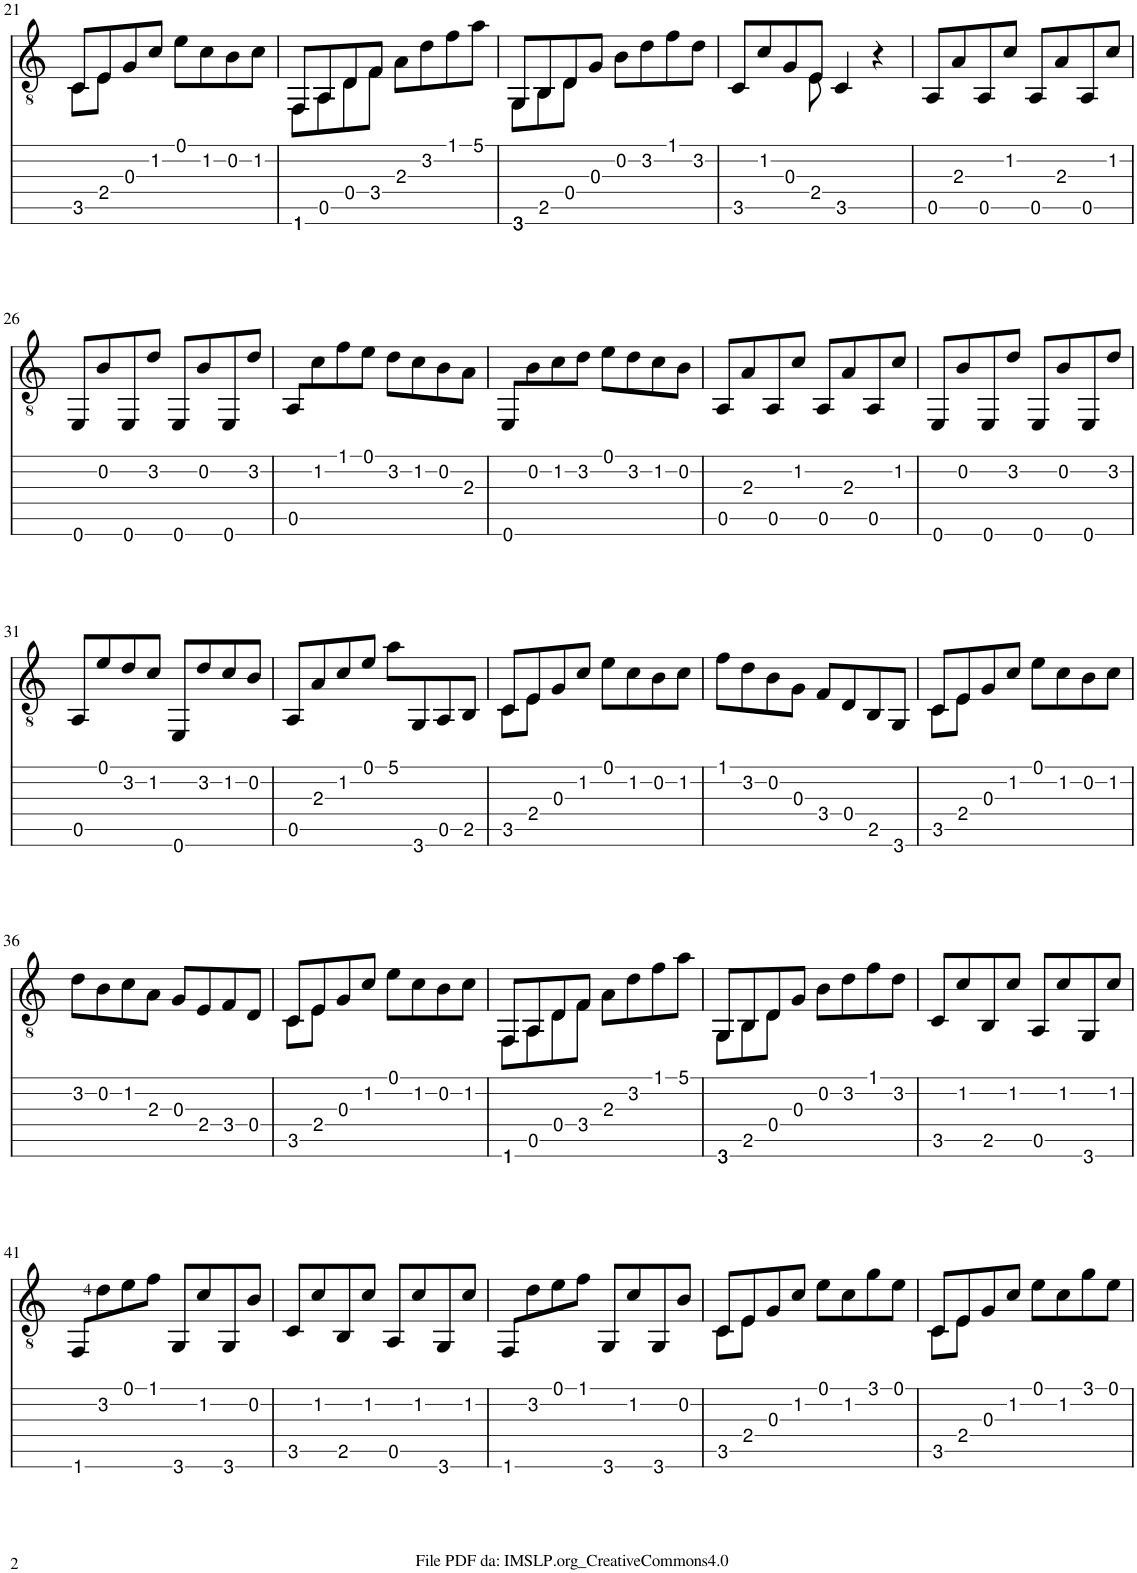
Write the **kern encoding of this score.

**kern	**kern
*part1	*part1
*staff2	*staff1
*I"Guitar	*
*I'Guit.	*
!!LO:PB:g=z
*	*clefGv2
*k[]	*k[]
*M4/4	*M4/4
*met(c)	*met(c)
=21	=21
*^	*^
8CL	8CL	8C/L	8C\L
8EJ	8EJ	8E/	8E\J
8GL	2.ryy	8G/	2.ryy
8cJ	.	8c/J	.
8eL	.	8e\L	.
8cJ	.	8c\	.
8BL	.	8B\	.
8cJ	.	8c\J	.
=22	=22	=22	=22
8FFL	8FFL	8FF/L	8FF\L
8AAJ	8AAJ	8AA/	8AA\
8DL	8DL	8D/	8D\
8FJ	8FJ	8F/J	8F\J
8AL	2ryy	8A\L	2ryy
8dJ	.	8d\	.
8fL	.	8f\	.
8aJ	.	8a\J	.
=23	=23	=23	=23
8GGL	8GG	8GG/L	8GG\L
8BBJ	8BBL	8BB/	8BB\
8DL	8DJ	8D/	8D\J
8GJ	2ryy	8G/J	2ryy
8BL	.	8B\L	.
8dJ	.	8d\	.
8fL	.	8f\	.
8dJ	8ryy	8d\J	8ryy
=24	=24	=24	=24
8CL	4.ryy	8C/L	4.ryy
8cJ	.	8c/	.
8GL	.	8G/	.
8EJ	8E	8E/J	8E\
4C	2ryy	4C/	2ryy
4r	.	4r	.
*v	*v	*	*
*	*v	*v
=25	=25
8AAL	8AA/L
8AJ	8A/
8AAL	8AA/
8cJ	8c/J
8AAL	8AA/L
8AJ	8A/
8AAL	8AA/
8cJ	8c/J
!!LO:LB:g=z
=26	=26
8EEL	8EE/L
8BJ	8B/
8EEL	8EE/
8dJ	8d/J
8EEL	8EE/L
8BJ	8B/
8EEL	8EE/
8dJ	8d/J
=27	=27
8AAL	8AA/L
8cJ	8c\
8fL	8f\
8eJ	8e\J
8dL	8d\L
8cJ	8c\
8BL	8B\
8AJ	8A\J
=28	=28
8EEL	8EE/L
8BJ	8B\
8cL	8c\
8dJ	8d\J
8eL	8e\L
8dJ	8d\
8cL	8c\
8BJ	8B\J
=29	=29
8AAL	8AA/L
8AJ	8A/
8AAL	8AA/
8cJ	8c/J
8AAL	8AA/L
8AJ	8A/
8AAL	8AA/
8cJ	8c/J
=30	=30
8EEL	8EE/L
8BJ	8B/
8EEL	8EE/
8dJ	8d/J
8EEL	8EE/L
8BJ	8B/
8EEL	8EE/
8dJ	8d/J
!!LO:LB:g=z
=31	=31
8AAL	8AA/L
8eJ	8e/
8dL	8d/
8cJ	8c/J
8EEL	8EE/L
8dJ	8d/
8cL	8c/
8BJ	8B/J
=32	=32
8AAL	8AA/L
8AJ	8A/
8cL	8c/
8eJ	8e/J
8aL	8a\L
8GGJ	8GG/
8AAL	8AA/
8BBJ	8BB/J
=33	=33
*^	*^
8CL	8CL	8C/L	8C\L
8EJ	8EJ	8E/	8E\J
8GL	2.ryy	8G/	2.ryy
8cJ	.	8c/J	.
8eL	.	8e\L	.
8cJ	.	8c\	.
8BL	.	8B\	.
8cJ	.	8c\J	.
*v	*v	*	*
*	*v	*v
=34	=34
8fL	8f\L
8dJ	8d\
8BL	8B\
8GJ	8G\J
8FL	8F/L
8DJ	8D/
8BBL	8BB/
8GGJ	8GG/J
=35	=35
*^	*^
8CL	8CL	8C/L	8C\L
8EJ	8EJ	8E/	8E\J
8GL	2.ryy	8G/	2.ryy
8cJ	.	8c/J	.
8eL	.	8e\L	.
8cJ	.	8c\	.
8BL	.	8B\	.
8cJ	.	8c\J	.
*v	*v	*	*
*	*v	*v
!!LO:LB:g=z
=36	=36
8dL	8d\L
8BJ	8B\
8cL	8c\
8AJ	8A\J
8GL	8G/L
8EJ	8E/
8FL	8F/
8DJ	8D/J
=37	=37
*^	*^
8CL	8CL	8C/L	8C\L
8EJ	8EJ	8E/	8E\J
8GL	2.ryy	8G/	2.ryy
8cJ	.	8c/J	.
8eL	.	8e\L	.
8cJ	.	8c\	.
8BL	.	8B\	.
8cJ	.	8c\J	.
=38	=38	=38	=38
8FFL	8FFL	8FF/L	8FF\L
8AAJ	8AAJ	8AA/	8AA\
8DL	8DL	8D/	8D\
8FJ	8FJ	8F/J	8F\J
8AL	2ryy	8A\L	2ryy
8dJ	.	8d\	.
8fL	.	8f\	.
8aJ	.	8a\J	.
=39	=39	=39	=39
8GGL	8GG	8GG/L	8GG\L
8BBJ	8BBL	8BB/	8BB\
8DL	8DJ	8D/	8D\J
8GJ	2ryy	8G/J	2ryy
8BL	.	8B\L	.
8dJ	.	8d\	.
8fL	.	8f\	.
8dJ	8ryy	8d\J	8ryy
*v	*v	*	*
*	*v	*v
=40	=40
8CL	8C/L
8cJ	8c/
8BBL	8BB/
8cJ	8c/J
8AAL	8AA/L
8cJ	8c/
8GGL	8GG/
8cJ	8c/J
!!LO:LB:g=z
=41	=41
8FFL	8FF/L
8dJ	8d\
8eL	8e\
8fJ	8f\J
8GGL	8GG/L
8cJ	8c/
8GGL	8GG/
8BJ	8B/J
=42	=42
8CL	8C/L
8cJ	8c/
8BBL	8BB/
8cJ	8c/J
8AAL	8AA/L
8cJ	8c/
8GGL	8GG/
8cJ	8c/J
=43	=43
8FFL	8FF/L
8dJ	8d\
8eL	8e\
8fJ	8f\J
8GGL	8GG/L
8cJ	8c/
8GGL	8GG/
8BJ	8B/J
=44	=44
*^	*^
8CL	8CL	8C/L	8C\L
8EJ	8EJ	8E/	8E\J
8GL	2.ryy	8G/	2.ryy
8cJ	.	8c/J	.
8eL	.	8e\L	.
8cJ	.	8c\	.
8gL	.	8g\	.
8eJ	.	8e\J	.
=45	=45	=45	=45
8CL	8CL	8C/L	8C\L
8EJ	8EJ	8E/	8E\J
8GL	2.ryy	8G/	2.ryy
8cJ	.	8c/J	.
8eL	.	8e\L	.
8cJ	.	8c\	.
8gL	.	8g\	.
8eJ	.	8e\J	.
*v	*v	*	*
*	*v	*v
=	=
*-	*-
